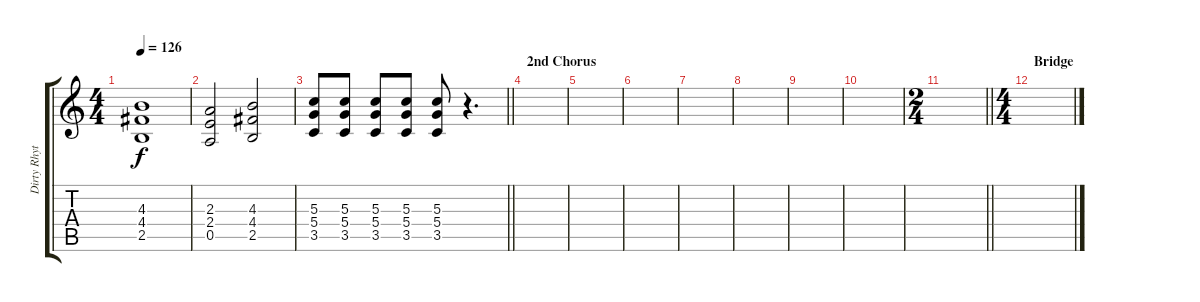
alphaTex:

\track ("Dirty Rhythm" "Dirty Rhyt") {instrument overdrivenguitar}
\staff {score tabs}
\tuning (E4 B3 G3 D3 A2 E2) {hide}
\ts (4 4)
\tempo 126
\clef g2
\ks c
(4.3 4.4 2.5).1{dy f} |
(2.3 2.4 0.5).2 (4.3 4.4 2.5).2 |
\barLineRight lightlight
(5.3 5.4 3.5).8 (5.3 5.4 3.5).8 (5.3 5.4 3.5).8 (5.3 5.4 3.5).8 (5.3 5.4 3.5).8 r.4{d} |
\section ("" "2nd Chorus")
|
|
|
|
|
|
|
\ts (2 4)
\barLineRight lightlight
|
\ts (4 4)
\section ("" "Bridge")
